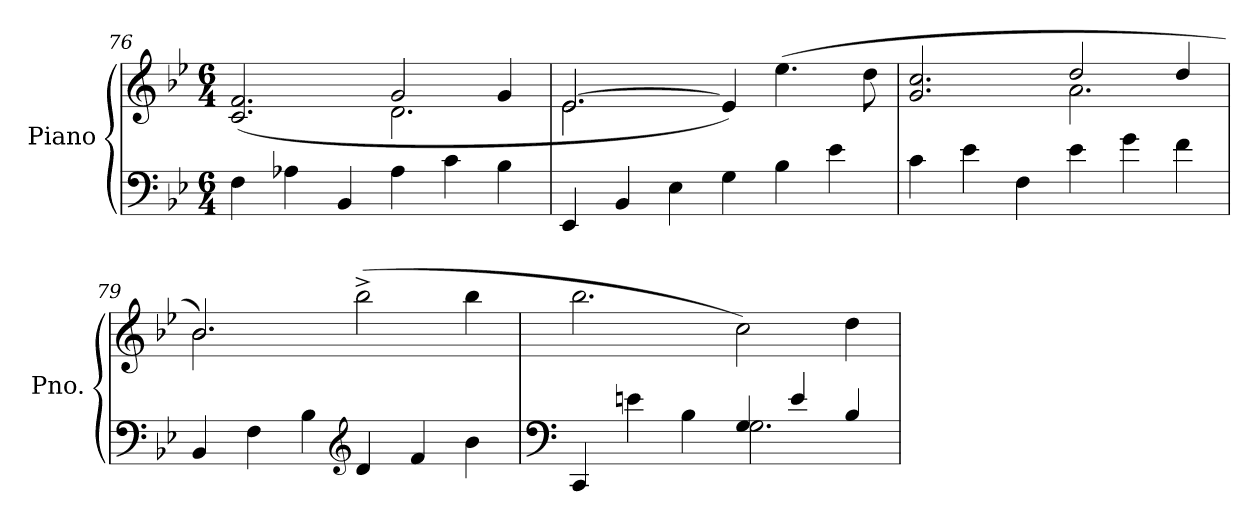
**kern	**kern
*part1	*part1
*staff2	*staff1
*I"Piano	*
*I'Pno.	*
*clefF4	*clefG2
*k[b-e-]	*k[b-e-]
*M6/4	*M6/4
=76	=76
*	*^
4F\	(>2.c/ 2.f/	2.ryy
4A-X\	.	.
4BB-/	.	.
4A-\	2g/	2.d\
4c\	.	.
4B-\	4g/	.
=77	=77	=77
4EE-/	[2.e-/	2.e-\
4BB-/	.	.
4E-\	.	.
4G\	4e-/])	2.ryy
4B-\	(>4.ee-\	.
4e-\	.	.
.	8dd\	.
=78	=78	=78
4c\	2.g/ 2.cc/	2.ryy
4e-\	.	.
4F\	.	.
4e-\	2dd/	2.a\
4g\	.	.
4f\	4dd/	.
=79	=79	=79
4BB-/	2.b-/)	2.b-\
4F\	.	.
4B-\	.	.
*clefG2	*	*
4d/	(>2bb-^\	2.ryy
4f/	.	.
4b-\	4bb-\	.
*	*v	*v
=80	=80
*clefF4	*
*^	*
4CC/	2.ryy	2.bb-\
4en\	.	.
4B-\	.	.
4G/	2.G\	2cc\)
4e/	.	.
4B-/	.	4dd\
*v	*v	*
=	=
*-	*-
